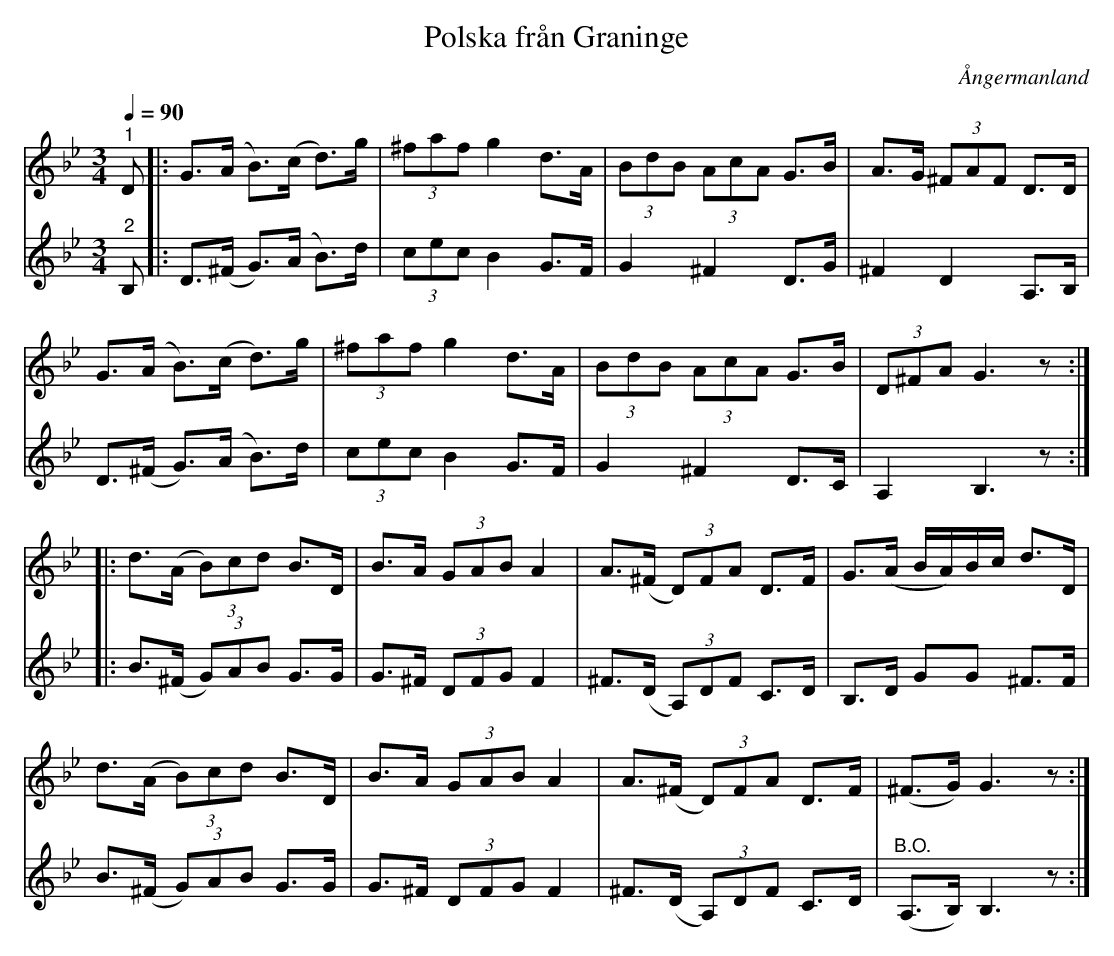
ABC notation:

X:1
T:Polska från Graninge
O:Ångermanland
L:1/8
Q:1/4=90
M:3/4
K:Gm
V:1
"^1" D |: G>(A B>)(c d>)g | (3^faf g2 d>A | (3BdB (3AcA G>B | A>G (3^FAF D>D |
G>(A B>)(c d>)g | (3^faf g2 d>A | (3BdB (3AcA G>B | (3D^FA G3 z :|
|: d>(A (3B)cd B>D | B>A (3GAB A2 | A>(^F (3D)FA D>F | G>(A B/A/)B/c/ d>D |
d>(A (3B)cd B>D | B>A (3GAB A2 | A>(^F (3D)FA D>F | (^F>G) G3 z :|
V:2
"^2" B, |: D>(^F G>)(A B>)d | (3cec B2 G>F | G2 ^F2 D>G | ^F2 D2 A,>B, | D>(^F G>)(A B>)d |
(3cec B2 G>F | G2 ^F2 D>C | A,2 B,3 z :: B>(^F (3G)AB G>G | G>^F (3DFG F2 | ^F>(D (3A,)DF C>D |
B,>D GG ^F>F | B>(^F (3G)AB G>G | G>^F (3DFG F2 | ^F>(D (3A,)DF C>D | "^B.O." (A,>B,) B,3 z :|
